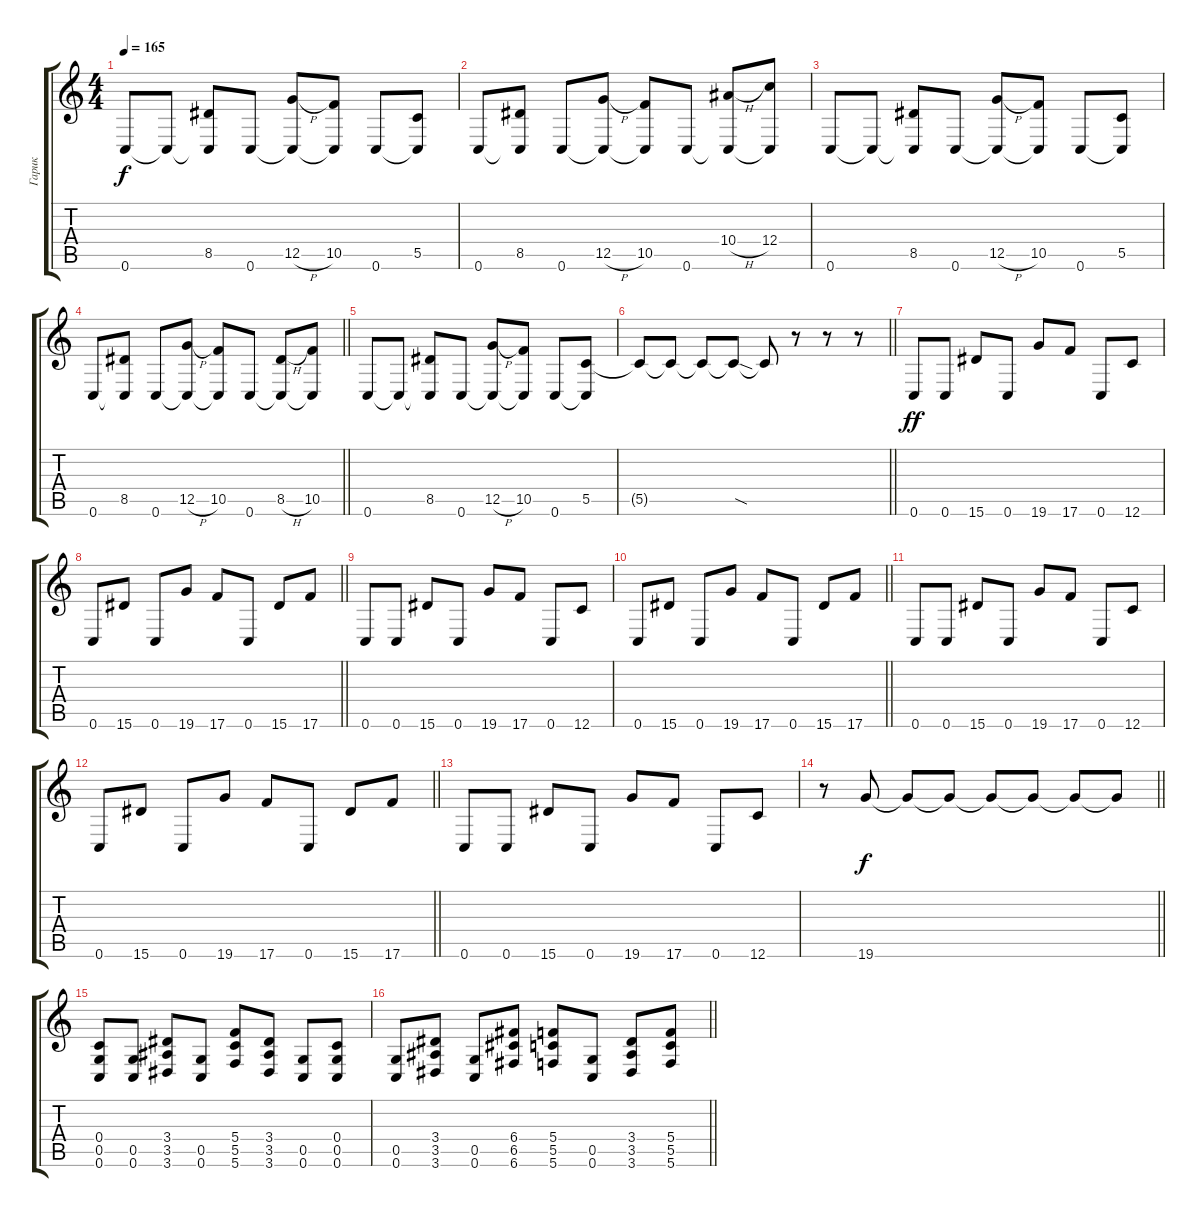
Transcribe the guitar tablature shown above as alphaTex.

\track ("Гарик" "Гарик") {instrument distortionguitar}
\staff {score tabs}
\tuning (D4 A3 F3 C3 G2 C2) {hide}
\ts (4 4)
\tempo 165
\clef g2
\ks c
0.6.8{dy f} 0.6{t}.8 (8.5 0.6{t}).8 0.6.8 (12.5{h} 0.6{t}).8 (10.5 0.6{t}).8 0.6.8 (5.5 0.6{t}).8 |
0.6.8 (8.5 0.6{t}).8 0.6.8 (12.5{h} 0.6{t}).8 (10.5 0.6{t}).8 0.6.8 (10.4{h} 0.6{t}).8 (12.4 0.6{t}).8 |
0.6.8 0.6{t}.8 (8.5 0.6{t}).8 0.6.8 (12.5{h} 0.6{t}).8 (10.5 0.6{t}).8 0.6.8 (5.5 0.6{t}).8 |
\barLineRight lightlight
0.6.8 (8.5 0.6{t}).8 0.6.8 (12.5{h} 0.6{t}).8 (10.5 0.6{t}).8 0.6.8 (8.5{h} 0.6{t}).8 (10.5 0.6{t}).8 |
0.6.8 0.6{t}.8 (8.5 0.6{t}).8 0.6.8 (12.5{h} 0.6{t}).8 (10.5 0.6{t}).8 0.6.8 (5.5 0.6{t}).8 |
\barLineRight lightlight
5.5{t}.8 5.5{t}.8 5.5{t}.8 5.5{sod t}.8 5.5{t}.8 r.8 r.8 r.8 |
0.6.8{dy ff} 0.6.8 15.6.8 0.6.8 19.6.8 17.6.8 0.6.8 12.6.8 |
\barLineRight lightlight
0.6.8 15.6.8 0.6.8 19.6.8 17.6.8 0.6.8 15.6.8 17.6.8 |
0.6.8 0.6.8 15.6.8 0.6.8 19.6.8 17.6.8 0.6.8 12.6.8 |
\barLineRight lightlight
0.6.8 15.6.8 0.6.8 19.6.8 17.6.8 0.6.8 15.6.8 17.6.8 |
0.6.8 0.6.8 15.6.8 0.6.8 19.6.8 17.6.8 0.6.8 12.6.8 |
\barLineRight lightlight
0.6.8 15.6.8 0.6.8 19.6.8 17.6.8 0.6.8 15.6.8 17.6.8 |
0.6.8 0.6.8 15.6.8 0.6.8 19.6.8 17.6.8 0.6.8 12.6.8 |
\barLineRight lightlight
r.8 19.6.8{dy f} 19.6{t}.8 19.6{t}.8 19.6{t}.8 19.6{t}.8 19.6{t}.8 19.6{t}.8 |
(0.4 0.5 0.6).8 (0.5 0.6).8 (3.4 3.5 3.6).8 (0.5 0.6).8 (5.4 5.5 5.6).8 (3.4 3.5 3.6).8 (0.5 0.6).8 (0.4 0.5 0.6).8 |
\barLineRight lightlight
(0.5 0.6).8 (3.4 3.5 3.6).8 (0.5 0.6).8 (6.4 6.5 6.6).8 (5.4 5.5 5.6).8 (0.5 0.6).8 (3.4 3.5 3.6).8 (5.4 5.5 5.6).8
